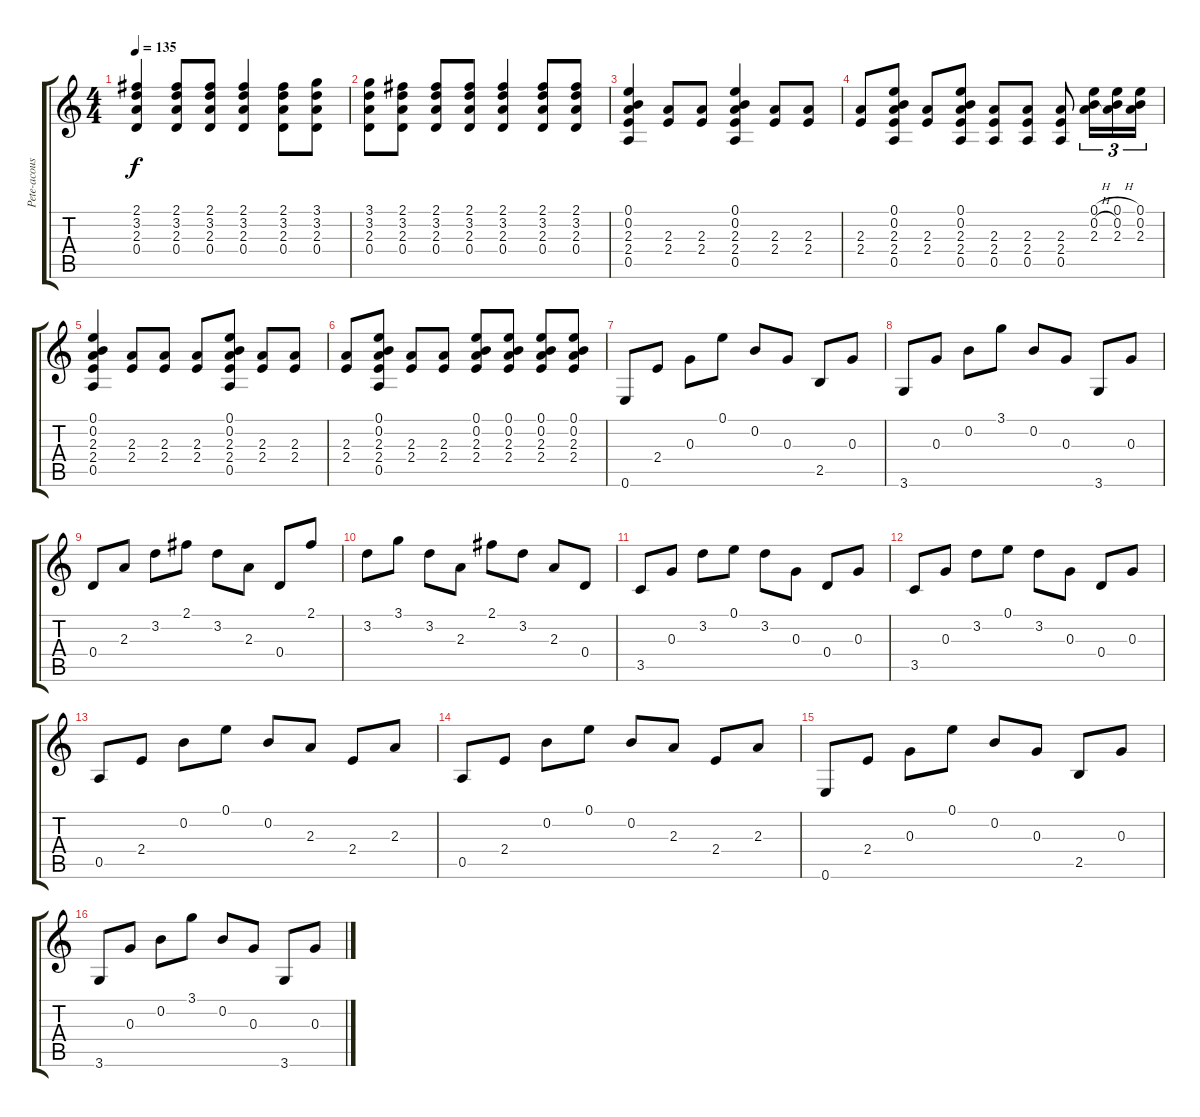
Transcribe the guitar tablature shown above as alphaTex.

\track ("Pete-acoustic" "Pete-acous") {instrument acousticguitarsteel}
\staff {score tabs}
\tuning (E4 B3 G3 D3 A2 E2) {hide}
\ts (4 4)
\tempo 135
\clef g2
\ks c
(2.1 3.2 2.3 0.4).4{dy f} (2.1 3.2 2.3 0.4).8 (2.1 3.2 2.3 0.4).8 (2.1 3.2 2.3 0.4).4 (2.1 3.2 2.3 0.4).8 (3.1 3.2 2.3 0.4).8 |
(3.1 3.2 2.3 0.4).8 (2.1 3.2 2.3 0.4).8 (2.1 3.2 2.3 0.4).8 (2.1 3.2 2.3 0.4).8 (2.1 3.2 2.3 0.4).4 (2.1 3.2 2.3 0.4).8 (2.1 3.2 2.3 0.4).8 |
(0.1 0.2 2.3 2.4 0.5).4 (2.3 2.4).8 (2.3 2.4).8 (0.1 0.2 2.3 2.4 0.5).4 (2.3 2.4).8 (2.3 2.4).8 |
(2.3 2.4).8 (0.1 0.2 2.3 2.4 0.5).8 (2.3 2.4).8 (0.1 0.2 2.3 2.4 0.5).8 (2.3 2.4 0.5).8 (2.3 2.4 0.5).8 (2.3 2.4 0.5).8 (0.1{h} 0.2{h} 2.3{h}).16{tu (3 2)} (0.1{h} 0.2 2.3).16{tu (3 2)} (0.1 0.2 2.3).16{tu (3 2)} |
(0.1 0.2 2.3 2.4 0.5).4 (2.3 2.4).8 (2.3 2.4).8 (2.3 2.4).8 (0.1 0.2 2.3 2.4 0.5).8 (2.3 2.4).8 (2.3 2.4).8 |
(2.3 2.4).8 (0.1 0.2 2.3 2.4 0.5).8 (2.3 2.4).8 (2.3 2.4).8 (0.1 0.2 2.3 2.4).8 (0.1 0.2 2.3 2.4).8 (0.1 0.2 2.3 2.4).8 (0.1 0.2 2.3 2.4).8 |
0.6.8 2.4.8 0.3.8 0.1.8 0.2.8 0.3.8 2.5.8 0.3.8 |
3.6.8 0.3.8 0.2.8 3.1.8 0.2.8 0.3.8 3.6.8 0.3.8 |
0.4.8 2.3.8 3.2.8 2.1.8 3.2.8 2.3.8 0.4.8 2.1.8 |
3.2.8 3.1.8 3.2.8 2.3.8 2.1.8 3.2.8 2.3.8 0.4.8 |
3.5.8 0.3.8 3.2.8 0.1.8 3.2.8 0.3.8 0.4.8 0.3.8 |
3.5.8 0.3.8 3.2.8 0.1.8 3.2.8 0.3.8 0.4.8 0.3.8 |
0.5.8 2.4.8 0.2.8 0.1.8 0.2.8 2.3.8 2.4.8 2.3.8 |
0.5.8 2.4.8 0.2.8 0.1.8 0.2.8 2.3.8 2.4.8 2.3.8 |
0.6.8 2.4.8 0.3.8 0.1.8 0.2.8 0.3.8 2.5.8 0.3.8 |
3.6.8 0.3.8 0.2.8 3.1.8 0.2.8 0.3.8 3.6.8 0.3.8
